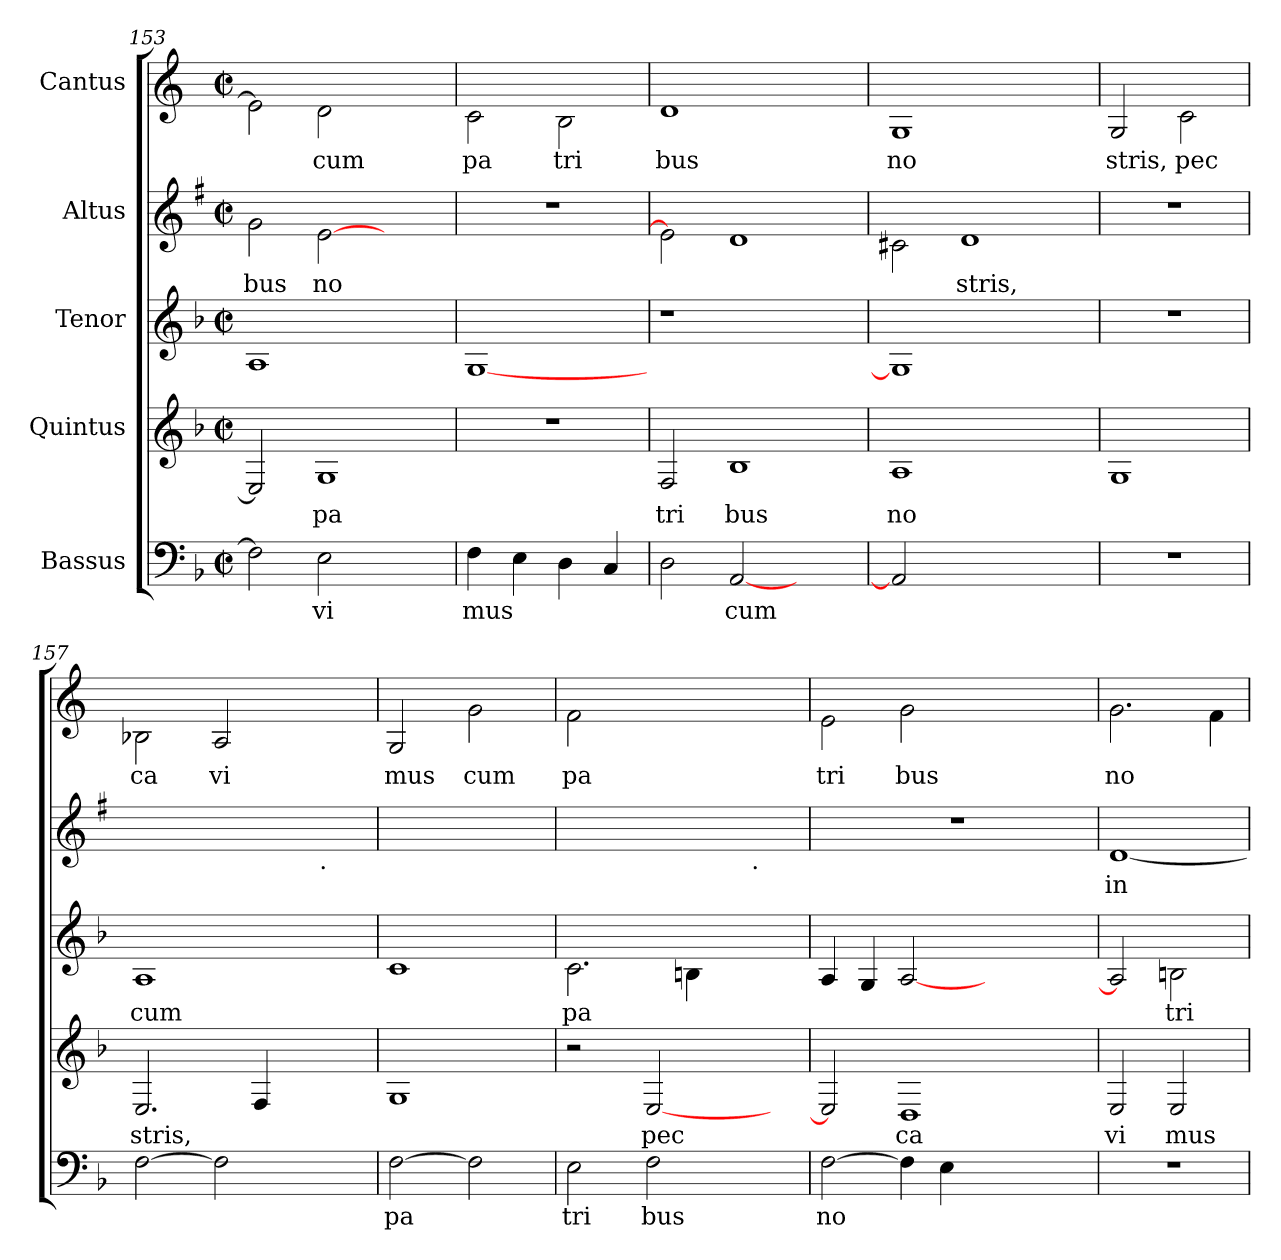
**kern	**text	**kern	**text	**kern	**text	**kern	**text	**kern	**text
*part5	*part5	*part4	*part4	*part3	*part3	*part2	*part2	*part1	*part1
*staff5	*staff5	*staff4	*staff4	*staff3	*staff3	*staff2	*staff2	*staff1	*staff1
*I"Bassus	*	*I"Quintus	*	*I"Tenor	*	*I"Altus	*	*I"Cantus	*
*clefF4	*	*clefG2	*	*clefG2	*	*clefG2	*	*clefG2	*
*k[b-]	*	*k[b-]	*	*k[b-]	*	*k[f#]	*	*k[]	*
*F:	*	*F:	*	*F:	*	*G:	*	*C:	*
*M2/2	*	*M2/2	*	*M2/2	*	*M2/2	*	*M2/2	*
*met(c|)	*	*met(c|)	*	*met(c|)	*	*met(c|)	*	*met(c|)	*
=153	=153	=153	=153	=153	=153	=153	=153	=153	=153
!	!	!	!	!	!	!	!LO:LY:b	!	!
2F\]	.	2E/]	.	1A	.	2g\	bus	2e\]	.
!	!LO:LY:b	!	!LO:LY:b	!	!	!	!LO:LY:b	!	!LO:LY:b
2E\	vi	1G	pa	.	.	[2e\	no	2d\	cum
2ryy	.	.	.	2ryy	.	2ryy	.	2ryy	.
=154	=154	=154	=154	=154	=154	=154	=154	=154	=154
!	!LO:LY:b	!	!	!	!	!	!	!	!LO:LY:b
4F\	mus	1r	.	[1G	.	1r	.	2c\	pa
4E\	.	.	.	.	.	.	.	.	.
!	!	!	!	!	!	!	!	!	!LO:LY:b
4D\	.	.	.	.	.	.	.	2B\	tri
4C/	.	.	.	.	.	.	.	.	.
!!LO:LB:g=z
=155	=155	=155	=155	=155	=155	=155	=155	=155	=155
!	!	!	!LO:LY:b	!	!	!	!	!	!LO:LY:b
2D\	.	2F/	tri	1r	.	2e\]	.	1d	bus
!	!LO:LY:b	!	!LO:LY:b	!	!	!	!	!	!
[2AA/	cum	1B-	bus	.	.	1d	.	.	.
2ryy	.	.	.	2ryy	.	.	.	2ryy	.
!!LO:LB:g=z
=156	=156	=156	=156	=156	=156	=156	=156	=156	=156
!	!	!	!LO:LY:b	!	!	!	!	!	!LO:LY:b
2AA/]	.	1A	no	1G]	.	2c#X\	.	1G	no
!	!	!	!	!	!	!	!LO:LY:b	!	!
1ryy	.	.	.	.	.	1d	stris,	.	.
.	.	2ryy	.	2ryy	.	.	.	2ryy	.
=157	=157	=157	=157	=157	=157	=157	=157	=157	=157
!	!	!	!	!	!	!	!	!	!LO:LY:b
1r	.	1G	.	1r	.	1r	.	2G/	stris,
!	!	!	!	!	!	!	!	!	!LO:LY:b
.	.	.	.	.	.	.	.	2c\	pec
!!LO:LB:g=z
=157A	=157A	=157A	=157A	=157A	=157A	=157A	=157A	=157A	=157A
!	!	!	!LO:LY:b	!	!LO:LY:b	!	!	!	!LO:LY:b
[2F\	.	2.E/	stris,	1A	cum	4ryy	.	2B-X\	ca
.	.	.	.	.	.	4ryy	.	.	.
!	!	!	!	!	!	!	!	!	!LO:LY:b
2F\]	.	.	.	.	.	4ryy	.	2A/	vi
.	.	4F/	.	.	.	32ryy	.	.	.
.	.	.	.	.	.	32ryy	.	.	.
.	.	.	.	.	.	32ryy	.	.	.
.	.	.	.	.	.	32ryy	.	.	.
.	.	.	.	.	.	32ryy	.	.	.
.	.	.	.	.	.	32ryy	.	.	.
!	!	!	!	!	!	!LO:TX:b:t=.	!	!	!
.	.	.	.	.	.	32ryy	.	.	.
.	.	.	.	.	.	4ryy	.	.	.
8..ryy	.	8..ryy	.	8..ryy	.	.	.	8..ryy	.
=158A	=158A	=158A	=158A	=158A	=158A	=158A	=158A	=158A	=158A
!	!LO:LY:b	!	!	!	!	!	!	!	!LO:LY:b
[2F\	pa	1G	.	1c	.	4ryy	.	2G/	mus
.	.	.	.	.	.	4ryy	.	.	.
!	!	!	!	!	!	!	!	!	!LO:LY:b
2F\]	.	.	.	.	.	4ryy	.	2g\	cum
.	.	.	.	.	.	32ryy	.	.	.
.	.	.	.	.	.	8..ryy	.	.	.
!!LO:LB:g=z
=159A	=159A	=159A	=159A	=159A	=159A	=159A	=159A	=159A	=159A
!	!LO:LY:b	!	!	!	!LO:LY:b	!	!	!	!LO:LY:b
2E\	tri	2r	.	2.c\	pa	4ryy	.	2f\	pa
.	.	.	.	.	.	4ryy	.	.	.
!	!LO:LY:b	!	!LO:LY:b	!	!	!	!	!	!
2F\	bus	[2E/	pec	.	.	4ryy	.	2ryy	.
.	.	.	.	4Bn\	.	32ryy	.	.	.
.	.	.	.	.	.	32ryy	.	.	.
.	.	.	.	.	.	32ryy	.	.	.
.	.	.	.	.	.	32ryy	.	.	.
.	.	.	.	.	.	32ryy	.	.	.
.	.	.	.	.	.	32ryy	.	.	.
!	!	!	!	!	!	!LO:TX:b:t=.	!	!	!
.	.	.	.	.	.	32ryy	.	.	.
.	.	.	.	.	.	4ryy	.	.	.
8..ryy	.	8..ryy	.	8..ryy	.	.	.	8..ryy	.
!!LO:LB:g=z
=160	=160	=160	=160	=160	=160	=160	=160	=160	=160
!	!LO:LY:b	!	!	!	!	!	!	!	!LO:LY:b
[2F\	no	2E/]	.	4A/	.	4ryy	.	2e\	tri
.	.	.	.	4G/	.	4ryy	.	.	.
!	!	!	!LO:LY:b	!	!	!	!	!	!LO:LY:b
4F\]	.	1D	ca	[2A/	.	4ryy	.	2g\	bus
4E\	.	.	.	.	.	32ryy	.	.	.
.	.	.	.	.	.	1r	.	.	.
2ryy	.	.	.	2ryy	.	.	.	2ryy	.
4ryy	.	4ryy	.	4ryy	.	.	.	4ryy	.
32ryy	.	32ryy	.	32ryy	.	.	.	32ryy	.
!!LO:LB:g=z
=160A	=160A	=160A	=160A	=160A	=160A	=160A	=160A	=160A	=160A
!	!	!	!LO:LY:b	!	!	!	!LO:LY:b	!	!LO:LY:b
1r	.	2E/	vi	2A/]	.	[1d	in	2.g\	no
!	!	!	!LO:LY:b	!	!LO:LY:b	!	!	!	!
.	.	2E/	mus	2Bn\	tri	.	.	.	.
.	.	.	.	.	.	.	.	4f\	.
=	=	=	=	=	=	=	=	=	=
*-	*-	*-	*-	*-	*-	*-	*-	*-	*-
